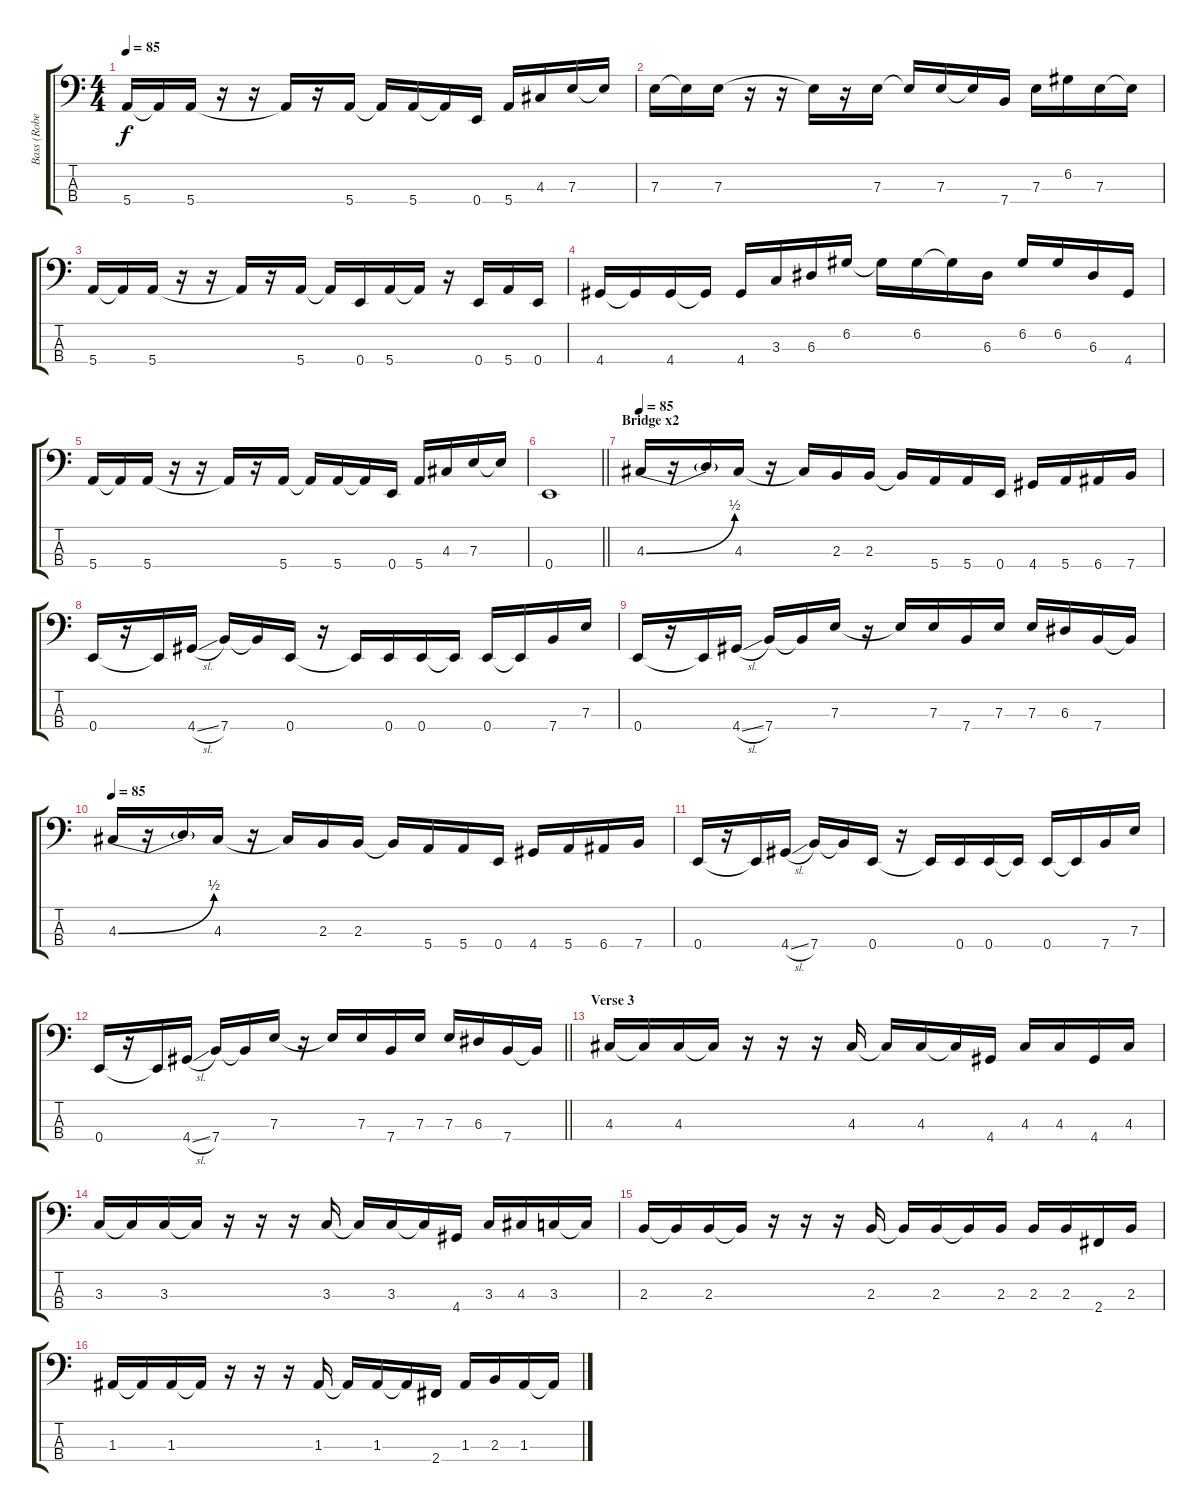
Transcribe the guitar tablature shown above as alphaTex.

\track ("Bass (Robert Deleo)" "Bass (Robe") {instrument electricbassfinger}
\staff {score tabs}
\tuning (G2 D2 A1 E1) {hide}
\ts (4 4)
\tempo 85
\clef f4
\ks c
5.4.16{dy f} 5.4{t}.16 5.4.16 r.16 r.16 5.4{t}.16 r.16 5.4.16 5.4{t}.16 5.4.16 5.4{t}.16 0.4.16 5.4.16 4.3.16 7.3.16 7.3{t}.16 |
7.3.16 7.3{t}.16 7.3.16 r.16 r.16 7.3{t}.16 r.16 7.3.16 7.3{t}.16 7.3.16 7.3{t}.16 7.4.16 7.3.16 6.2.16 7.3.16 7.3{t}.16 |
5.4.16 5.4{t}.16 5.4.16 r.16 r.16 5.4{t}.16 r.16 5.4.16 5.4{t}.16 0.4.16 5.4.16 5.4{t}.16 r.16 0.4.16 5.4.16 0.4.16 |
4.4.16 4.4{t}.16 4.4.16 4.4{t}.16 4.4.16 3.3.16 6.3.16 6.2.16 6.2{t}.16 6.2.16 6.2{t}.16 6.3.16 6.2.16 6.2.16 6.3.16 4.4.16 |
5.4.16 5.4{t}.16 5.4.16 r.16 r.16 5.4{t}.16 r.16 5.4.16 5.4{t}.16 5.4.16 5.4{t}.16 0.4.16 5.4.16 4.3.16 7.3.16 7.3{t}.16 |
\barLineRight lightlight
0.4.1 |
\section ("" "Bridge x2")
\tempo 85
4.3{be (bend 0 0 60 2)}.16 r.16 4.3{t}.16 4.3.16 r.16 4.3{t}.16 2.3.16 2.3.16 2.3{t}.16 5.4.16 5.4.16 0.4.16 4.4.16 5.4.16 6.4.16 7.4.16 |
0.4.16 r.16 0.4{t}.16 4.4{sl}.16 7.4.16 7.4{t}.16 0.4.16 r.16 0.4{t}.16 0.4.16 0.4.16 0.4{t}.16 0.4.16 0.4{t}.16 7.4.16 7.3.16 |
0.4.16 r.16 0.4{t}.16 4.4{sl}.16 7.4.16 7.4{t}.16 7.3.16 r.16 7.3{t}.16 7.3.16 7.4.16 7.3.16 7.3.16 6.3.16 7.4.16 7.4{t}.16 |
\tempo 85
4.3{be (bend 0 0 60 2)}.16 r.16 4.3{t}.16 4.3.16 r.16 4.3{t}.16 2.3.16 2.3.16 2.3{t}.16 5.4.16 5.4.16 0.4.16 4.4.16 5.4.16 6.4.16 7.4.16 |
0.4.16 r.16 0.4{t}.16 4.4{sl}.16 7.4.16 7.4{t}.16 0.4.16 r.16 0.4{t}.16 0.4.16 0.4.16 0.4{t}.16 0.4.16 0.4{t}.16 7.4.16 7.3.16 |
\barLineRight lightlight
0.4.16 r.16 0.4{t}.16 4.4{sl}.16 7.4.16 7.4{t}.16 7.3.16 r.16 7.3{t}.16 7.3.16 7.4.16 7.3.16 7.3.16 6.3.16 7.4.16 7.4{t}.16 |
\section ("" "Verse 3")
4.3.16 4.3{t}.16 4.3.16 4.3{t}.16 r.16 r.16 r.16 4.3.16 4.3{t}.16 4.3.16 4.3{t}.16 4.4.16 4.3.16 4.3.16 4.4.16 4.3.16 |
3.3.16 3.3{t}.16 3.3.16 3.3{t}.16 r.16 r.16 r.16 3.3.16 3.3{t}.16 3.3.16 3.3{t}.16 4.4.16 3.3.16 4.3.16 3.3.16 3.3{t}.16 |
2.3.16 2.3{t}.16 2.3.16 2.3{t}.16 r.16 r.16 r.16 2.3.16 2.3{t}.16 2.3.16 2.3{t}.16 2.3.16 2.3.16 2.3.16 2.4.16 2.3.16 |
1.3.16 1.3{t}.16 1.3.16 1.3{t}.16 r.16 r.16 r.16 1.3.16 1.3{t}.16 1.3.16 1.3{t}.16 2.4.16 1.3.16 2.3.16 1.3.16 1.3{t}.16
